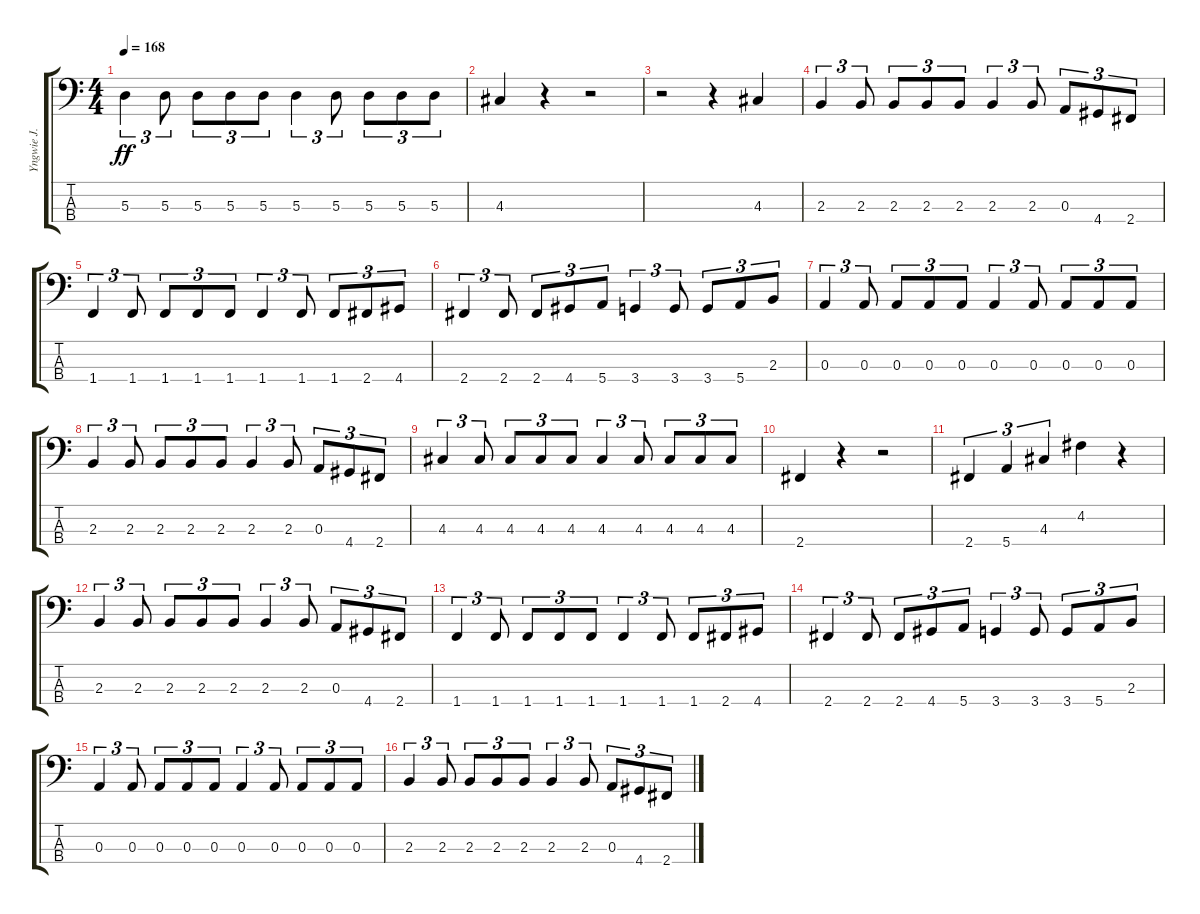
\track ("Yngwie J. Malmsteen (Bass)" "Yngwie J. ") {instrument electricbasspick}
\staff {score tabs}
\tuning (G2 D2 A1 E1) {hide}
\ts (4 4)
\tempo 168
\clef f4
\ks c
5.3.4{tu (3 2) dy ff} 5.3.8{tu (3 2)} 5.3.8{tu (3 2)} 5.3.8{tu (3 2)} 5.3.8{tu (3 2)} 5.3.4{tu (3 2)} 5.3.8{tu (3 2)} 5.3.8{tu (3 2)} 5.3.8{tu (3 2)} 5.3.8{tu (3 2)} |
4.3.4 r.4 r.2 |
r.2 r.4 4.3.4 |
2.3.4{tu (3 2)} 2.3.8{tu (3 2)} 2.3.8{tu (3 2)} 2.3.8{tu (3 2)} 2.3.8{tu (3 2)} 2.3.4{tu (3 2)} 2.3.8{tu (3 2)} 0.3.8{tu (3 2)} 4.4.8{tu (3 2)} 2.4.8{tu (3 2)} |
1.4.4{tu (3 2)} 1.4.8{tu (3 2)} 1.4.8{tu (3 2)} 1.4.8{tu (3 2)} 1.4.8{tu (3 2)} 1.4.4{tu (3 2)} 1.4.8{tu (3 2)} 1.4.8{tu (3 2)} 2.4.8{tu (3 2)} 4.4.8{tu (3 2)} |
2.4.4{tu (3 2)} 2.4.8{tu (3 2)} 2.4.8{tu (3 2)} 4.4.8{tu (3 2)} 5.4.8{tu (3 2)} 3.4.4{tu (3 2)} 3.4.8{tu (3 2)} 3.4.8{tu (3 2)} 5.4.8{tu (3 2)} 2.3.8{tu (3 2)} |
0.3.4{tu (3 2)} 0.3.8{tu (3 2)} 0.3.8{tu (3 2)} 0.3.8{tu (3 2)} 0.3.8{tu (3 2)} 0.3.4{tu (3 2)} 0.3.8{tu (3 2)} 0.3.8{tu (3 2)} 0.3.8{tu (3 2)} 0.3.8{tu (3 2)} |
2.3.4{tu (3 2)} 2.3.8{tu (3 2)} 2.3.8{tu (3 2)} 2.3.8{tu (3 2)} 2.3.8{tu (3 2)} 2.3.4{tu (3 2)} 2.3.8{tu (3 2)} 0.3.8{tu (3 2)} 4.4.8{tu (3 2)} 2.4.8{tu (3 2)} |
4.3.4{tu (3 2)} 4.3.8{tu (3 2)} 4.3.8{tu (3 2)} 4.3.8{tu (3 2)} 4.3.8{tu (3 2)} 4.3.4{tu (3 2)} 4.3.8{tu (3 2)} 4.3.8{tu (3 2)} 4.3.8{tu (3 2)} 4.3.8{tu (3 2)} |
2.4.4 r.4 r.2 |
2.4.4{tu (3 2)} 5.4.4{tu (3 2)} 4.3.4{tu (3 2)} 4.2.4 r.4 |
2.3.4{tu (3 2)} 2.3.8{tu (3 2)} 2.3.8{tu (3 2)} 2.3.8{tu (3 2)} 2.3.8{tu (3 2)} 2.3.4{tu (3 2)} 2.3.8{tu (3 2)} 0.3.8{tu (3 2)} 4.4.8{tu (3 2)} 2.4.8{tu (3 2)} |
1.4.4{tu (3 2)} 1.4.8{tu (3 2)} 1.4.8{tu (3 2)} 1.4.8{tu (3 2)} 1.4.8{tu (3 2)} 1.4.4{tu (3 2)} 1.4.8{tu (3 2)} 1.4.8{tu (3 2)} 2.4.8{tu (3 2)} 4.4.8{tu (3 2)} |
2.4.4{tu (3 2)} 2.4.8{tu (3 2)} 2.4.8{tu (3 2)} 4.4.8{tu (3 2)} 5.4.8{tu (3 2)} 3.4.4{tu (3 2)} 3.4.8{tu (3 2)} 3.4.8{tu (3 2)} 5.4.8{tu (3 2)} 2.3.8{tu (3 2)} |
0.3.4{tu (3 2)} 0.3.8{tu (3 2)} 0.3.8{tu (3 2)} 0.3.8{tu (3 2)} 0.3.8{tu (3 2)} 0.3.4{tu (3 2)} 0.3.8{tu (3 2)} 0.3.8{tu (3 2)} 0.3.8{tu (3 2)} 0.3.8{tu (3 2)} |
2.3.4{tu (3 2)} 2.3.8{tu (3 2)} 2.3.8{tu (3 2)} 2.3.8{tu (3 2)} 2.3.8{tu (3 2)} 2.3.4{tu (3 2)} 2.3.8{tu (3 2)} 0.3.8{tu (3 2)} 4.4.8{tu (3 2)} 2.4.8{tu (3 2)}
